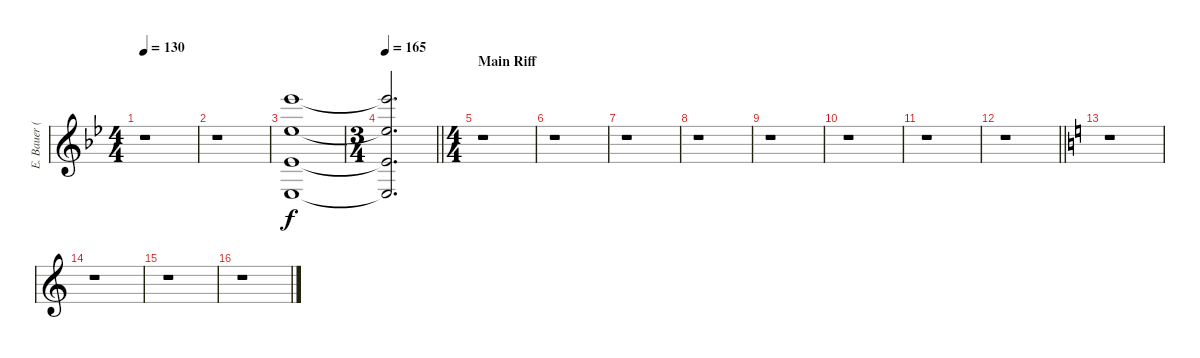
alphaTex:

\track ("E. Bauer (Keyboard)" "E. Bauer (") {instrument stringensemble1}
\staff {score}
\tuning (E4 B3 G3 D3 A2 E2) {hide}
\ts (4 4)
\tempo 130
\clef g2
\ks gminor
r.1{dy f} |
r.1 |
(11.1 28.2 8.3 1.4).1 |
\ts (3 4)
\tempo 165
\barLineRight lightlight
(11.1{t} 28.2{t} 8.3{t} 1.4{t}).2{d} |
\ts (4 4)
\section ("" "Main Riff")
r.1 |
r.1 |
r.1 |
r.1 |
r.1 |
r.1 |
r.1 |
\barLineRight lightlight
r.1 |
\ks aminor
r.1 |
r.1 |
r.1 |
r.1
